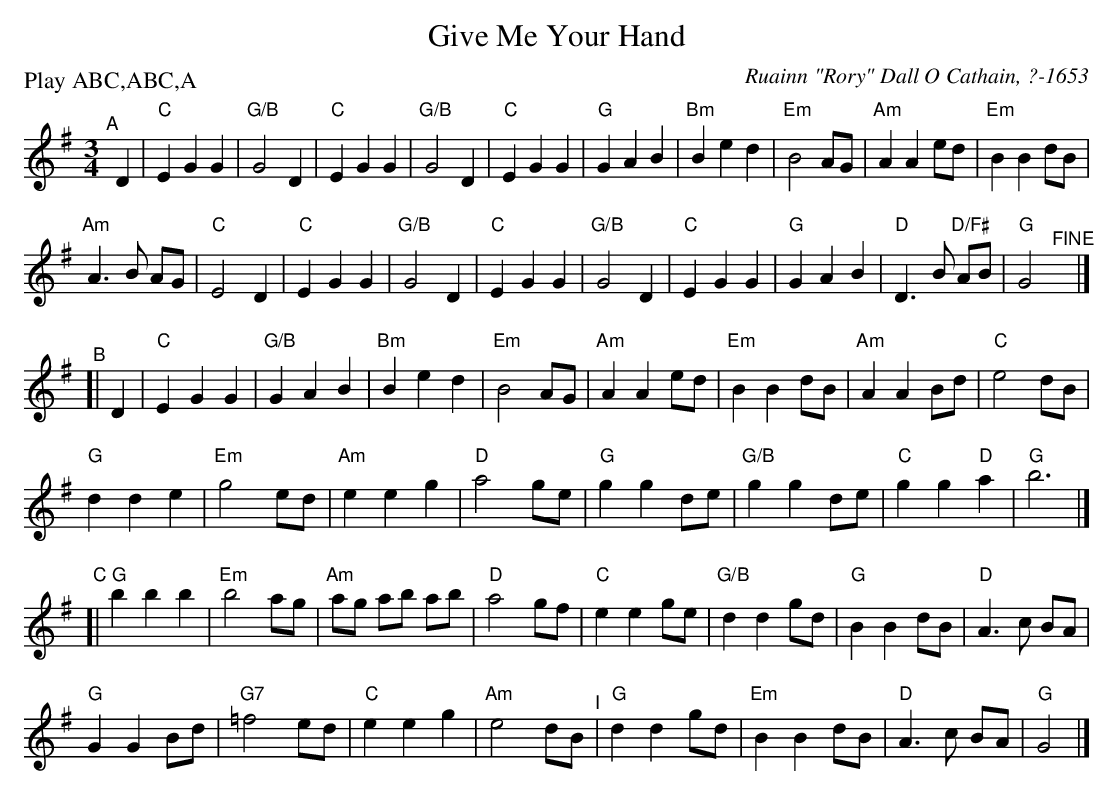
X:1
T: Give Me Your Hand
C: Ruainn "Rory" Dall O Cathain, ?-1653
P: Play ABC,ABC,A
M: 3/4 %% X:1 WJ 2012
L: 1/4
K: G
"^A"[|] D |\
"C"E G G | "G/B"G2 D |\
"C"E G G | "G/B"G2 D |\
"C"E G G | "G"G A B |\
"Bm"B e d | "Em"B2 A/G/ |\
"Am"A A e/d/ | "Em"B B d/B/ |
"Am"A3/2 B/ A/G/ | "C"E2 D |\
"C"E G G | "G/B"G2 D |\
"C"E G G | "G/B"G2 D |\
"C"E G G | "G"G A B |\
"D"D3/2 B/ "D/F#"A/B/ | "G"G2 "^FINE"y |]
"^B"[| D |\
"C"E G G | "G/B"G A B |\
"Bm"B e d | "Em"B2 A/G/ |\
"Am"A A e/d/ | "Em"B B d/B/ |\
"Am"A A B/d/ | "C"e2 d/B/ |
"G"d d e | "Em"g2 e/d/ |\
"Am"e e g | "D"a2 g/e/ |\
"G"g g d/e/ | "G/B"g g d/e/ |\
"C"g g "D"a | "G"b3 |]
"^C"[|\
"G"b b b | "Em"b2 a/g/ |\
"Am"a/g/ a/b/ a/b/ | "D"a2 g/f/ |\
"C"e e g/e/ | "G/B"d d g/d/ |\
"G"B B d/B/ | "D"A3/2 c/ B/A/ |
"G"G G B/d/ | "G7"=f2 e/d/ |\
"C"e e g | "Am"e2 d/B/ "^I"|\
"G"d d g/d/ | "Em"B B d/B/ |\
"D"A3/2 c/ B/A/ | "G"G2 |]
